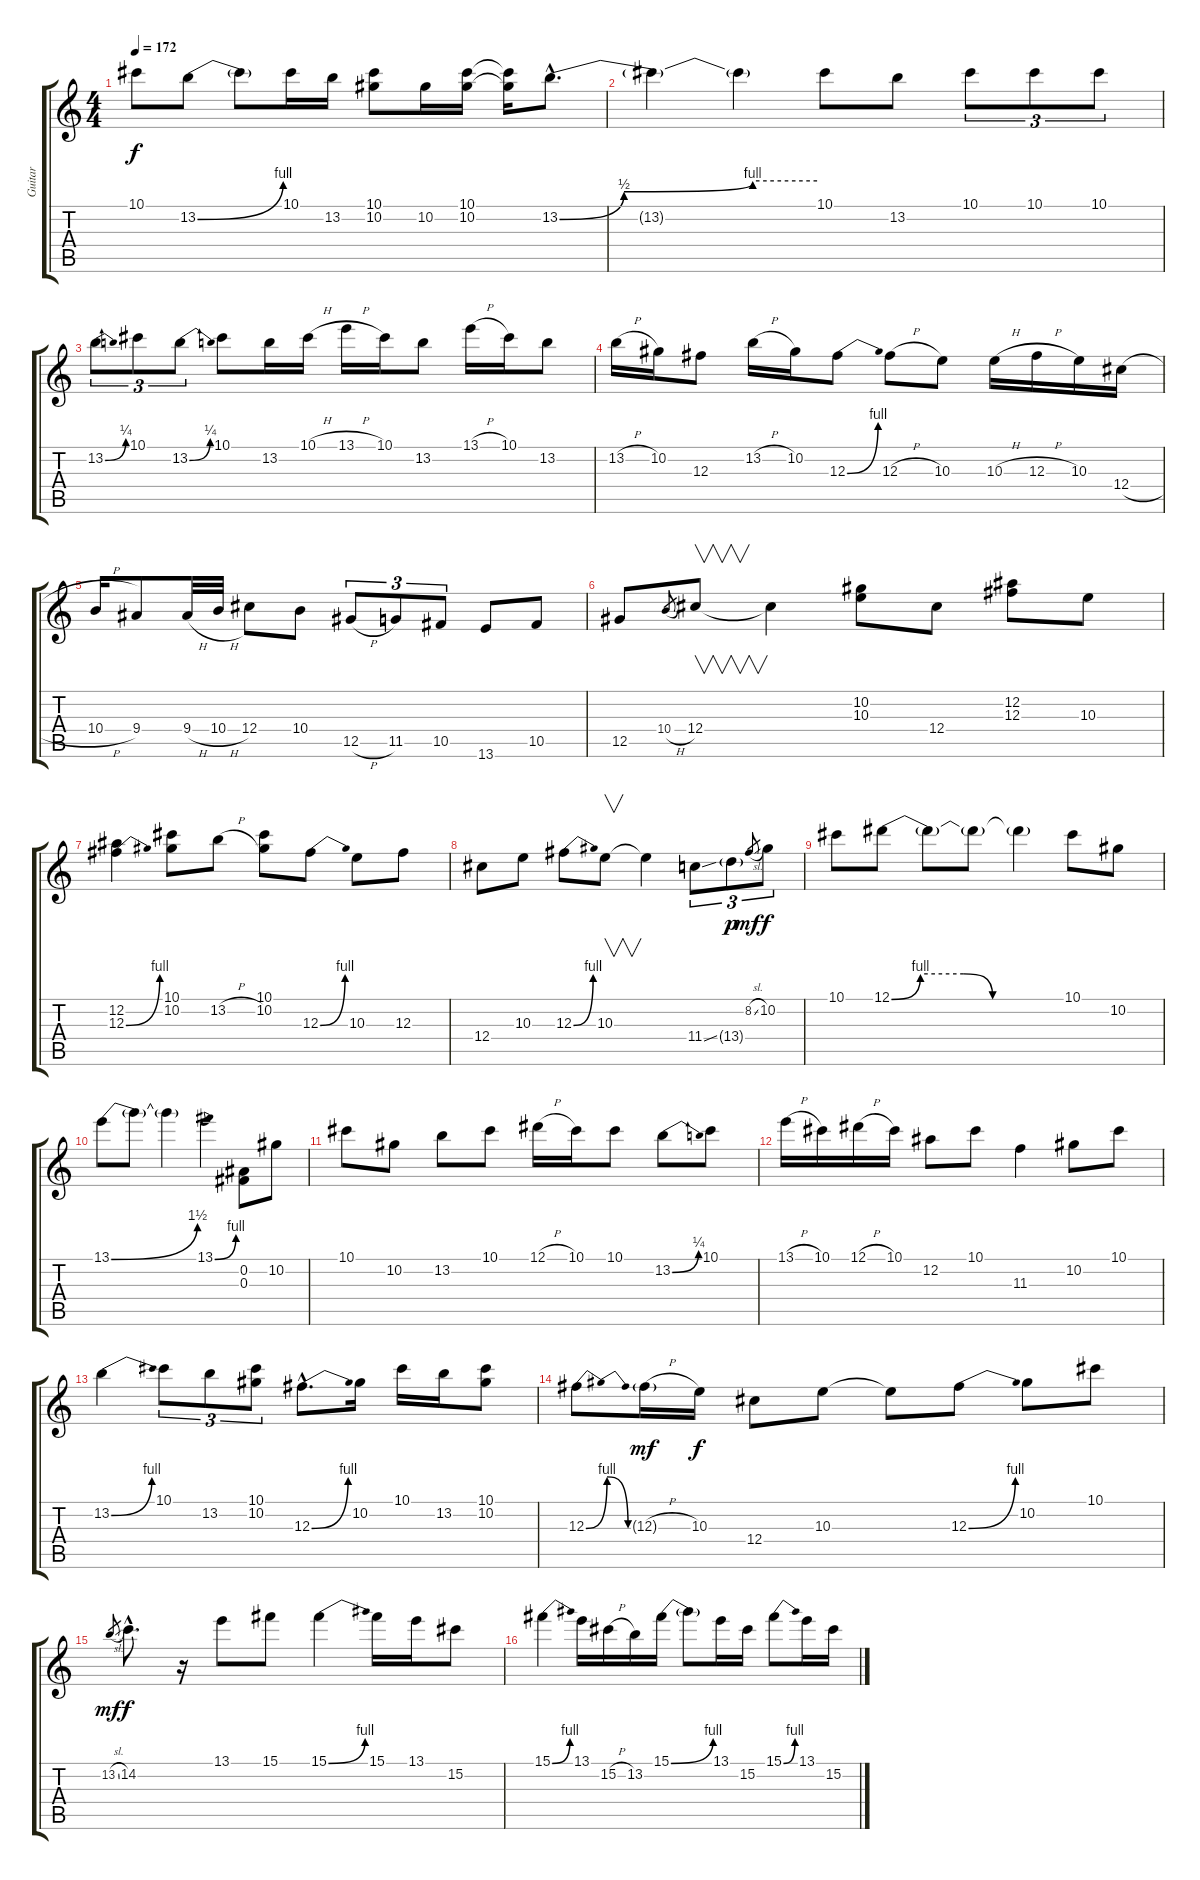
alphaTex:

\track ("Guitar" "Guitar") {instrument overdrivenguitar}
\staff {score tabs}
\tuning (Eb4 Bb3 Gb3 Db3 Ab2 Eb2) {hide}
\ts (4 4)
\tempo 172
\clef g2
\ks c
10.1.8{dy f} 13.2{be (bend 0 0 60 4)}.8 13.2{t}.8 10.1.16 13.2.16 (10.1 10.2).8 10.2.16 (10.1 10.2).16 (10.1{t} 10.2{t}).16 13.2{be (custom 0 0 15 2 45 4 60 4) hac}.8{d} |
13.2{t}.4 13.2{t}.4 10.1.8 13.2.8 10.1.8{tu (3 2)} 10.1.8{tu (3 2)} 10.1.8{tu (3 2)} |
13.2{be (bend 0 0 60 1)}.8{tu (3 2)} 10.1.8{tu (3 2)} 13.2{be (bend 0 0 60 1)}.8{tu (3 2)} 10.1.8 13.2.16 10.1{h}.16 13.1{h}.16 10.1.16 13.2.8 13.1{h}.16 10.1.16 13.2.8 |
13.2{h}.16 10.2.16 12.3.8 13.2{h}.16 10.2.16 12.3{be (bend 0 0 60 4)}.8 12.3{h}.8 10.3.8 10.3{h}.16 12.3{h}.16 10.3.16 12.4{h}.16 |
10.4{h}.16 9.4.8 9.4{h}.32 10.4{h}.32 12.4.8 10.4.8 12.5{h}.8{tu (3 2)} 11.5.8{tu (3 2)} 10.5.8{tu (3 2)} 13.6.8 10.5.8 |
12.5.8 10.4{h}.8{gr} 12.4.8{v} 12.4{t}.4 (10.2 10.3).8 12.4.8 (12.2 12.3).8 10.3.8 |
(12.2 12.3{be (bend 0 0 60 4)}).4 (10.1 10.2).8 13.2{h}.8 (10.1 10.2).8 12.3{be (bend 0 0 60 4)}.8 10.3.8 12.3.8 |
12.4.8 10.3.8 12.3{be (bend 0 0 60 4)}.8 10.3.8{v} 10.3{t}.4 11.4{ss}.8{tu (3 2)} 13.4{g}.8{tu (3 2) dy p} 8.2{sl}.8{gr dy mf} 10.2.8{tu (3 2) dy f} |
10.1.8 12.1{be (custom 0 0 10 4 25 4 35 0 60 0)}.8 12.1{t}.8 12.1{t}.8 12.1{t}.4 10.1.8 10.2.8 |
13.1{be (bend 0 0 60 6)}.8 13.1{t}.8 13.1{t}.4 13.1{be (bend 0 0 60 4)}.4 (0.2 0.3).8 10.2.8 |
10.1.8 10.2.8 13.2.8 10.1.8 12.1{h}.16 10.1.16 10.1.8 13.2{be (bend 0 0 60 1)}.8 10.1.8 |
13.1{h}.16 10.1.16 12.1{h}.16 10.1.16 12.2.8 10.1.8 11.3.4 10.2.8 10.1.8 |
13.2{be (bend 0 0 60 4)}.4 10.1.8{tu (3 2)} 13.2.8{tu (3 2)} (10.1 10.2).8{tu (3 2)} 12.3{be (bend 0 0 60 4) hac}.8{d} 10.2.16 10.1.16 13.2.16 (10.1 10.2).8 |
12.3{be (bendrelease 0 0 15 4 30 4 60 0)}.8 12.3{h g}.16{dy mf} 10.3.16{dy f} 12.4.8 10.3.8 10.3{t}.8 12.3{be (bend 0 0 60 4)}.8 10.2.8 10.1.8 |
13.2{sl}.8{gr dy mf} 14.2{hac}.8{d dy f} r.16 13.1.8 15.1.8 15.1{be (bend 0 0 60 4)}.4 15.1.16 13.1.16 15.2.8 |
15.1{be (bend 0 0 60 4)}.4 13.1.16 15.2{h}.16 13.2.16 15.1{be (bend 0 0 60 4)}.16 15.1{t}.8 13.1.16 15.2.16 15.1{be (bend 0 0 60 4)}.8 13.1.16 15.2{h}.16
